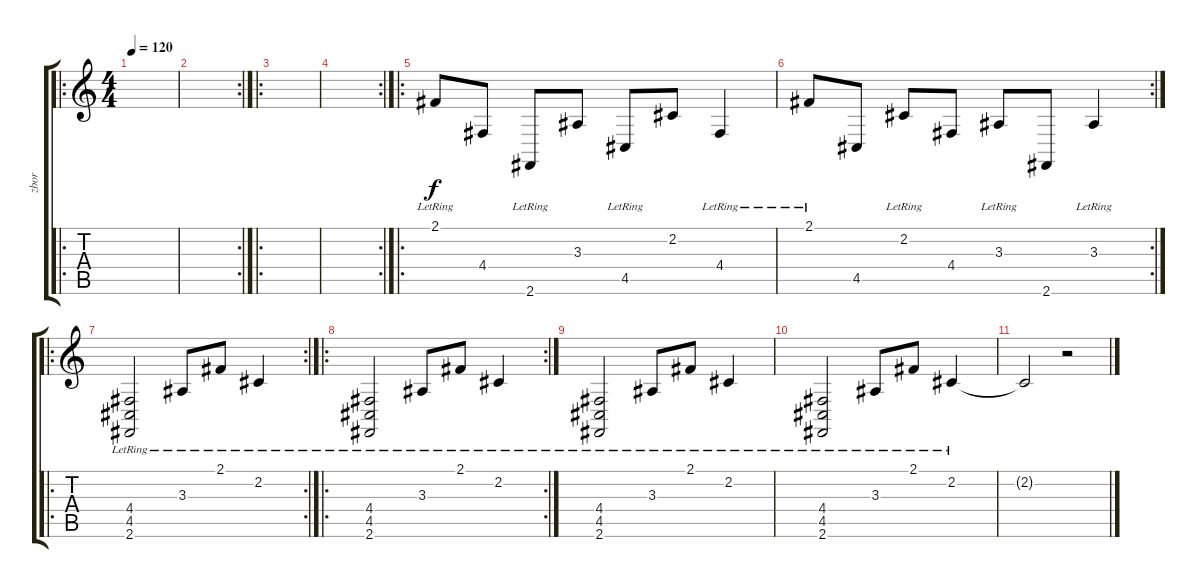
\track ("zbor" "zbor") {instrument pad4choir}
\staff {score tabs}
\tuning (E4 B3 G3 D3 A2 E2) {hide}
\ro
\ts (4 4)
\tempo 120
\clef g2
\ks c
|
\rc 2
|
\ro
|
\rc 2
|
\ro
2.1{lr}.8 4.4.8 2.6{lr}.8 3.3.8 4.5{lr}.8 2.2.8 4.4{lr}.4 |
\rc 2
2.1{lr}.8 4.5.8 2.2{lr}.8 4.4.8 3.3{lr}.8 2.6.8 3.3{lr}.4 |
\ro
\rc 2
(4.4{lr} 4.5{lr} 2.6{lr}).2 3.3{lr}.8 2.1{lr}.8 2.2{lr}.4 |
\ro
\rc 2
(4.4{lr} 4.5{lr} 2.6{lr}).2 3.3{lr}.8 2.1{lr}.8 2.2{lr}.4 |
(4.4{lr} 4.5{lr} 2.6{lr}).2 3.3{lr}.8 2.1{lr}.8 2.2{lr}.4 |
(4.4{lr} 4.5{lr} 2.6{lr}).2 3.3{lr}.8 2.1{lr}.8 2.2{lr}.4 |
2.2{t}.2 r.2
